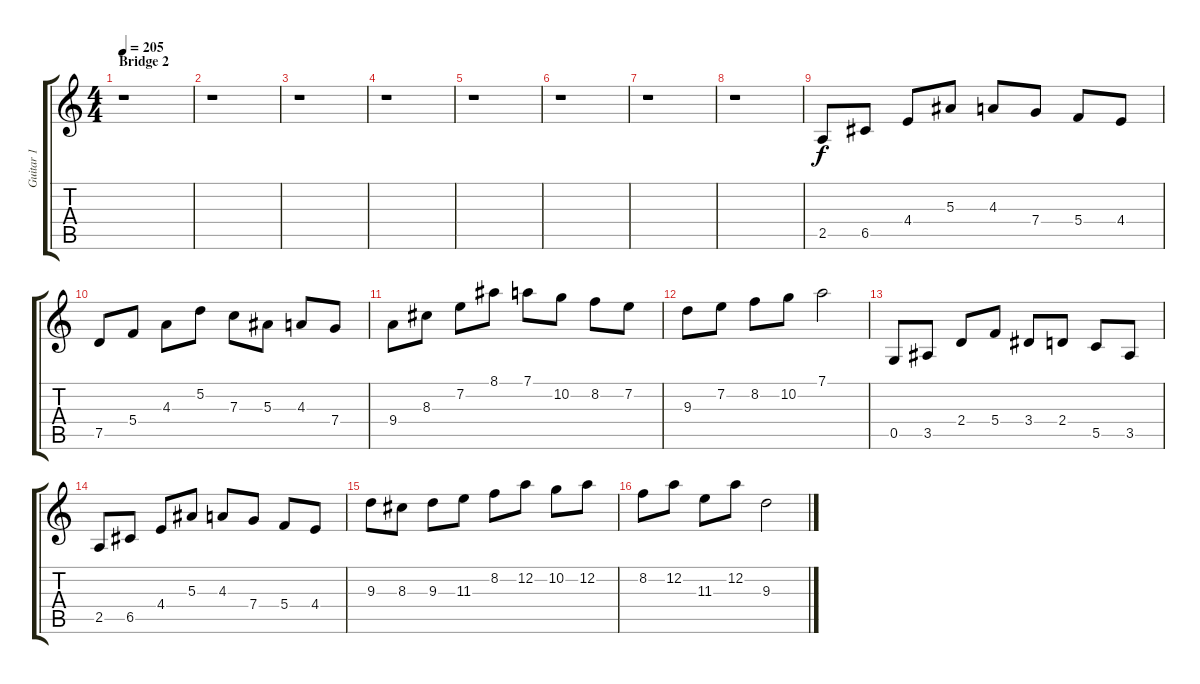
\track ("Guitar 1" "Guitar 1") {instrument distortionguitar}
\staff {score tabs}
\tuning (D4 A3 F3 C3 G2 D2) {hide}
\ts (4 4)
\section ("" "Bridge 2")
\tempo 205
\clef g2
\ks c
r.1{dy f} |
r.1 |
r.1 |
r.1 |
r.1 |
r.1 |
r.1 |
r.1 |
2.5.8 6.5.8 4.4.8 5.3.8 4.3.8 7.4.8 5.4.8 4.4.8 |
7.5.8 5.4.8 4.3.8 5.2.8 7.3.8 5.3.8 4.3.8 7.4.8 |
9.4.8 8.3.8 7.2.8 8.1.8 7.1.8 10.2.8 8.2.8 7.2.8 |
9.3.8 7.2.8 8.2.8 10.2.8 7.1.2 |
0.5.8 3.5.8 2.4.8 5.4.8 3.4.8 2.4.8 5.5.8 3.5.8 |
2.5.8 6.5.8 4.4.8 5.3.8 4.3.8 7.4.8 5.4.8 4.4.8 |
9.3.8 8.3.8 9.3.8 11.3.8 8.2.8 12.2.8 10.2.8 12.2.8 |
8.2.8 12.2.8 11.3.8 12.2.8 9.3.2
